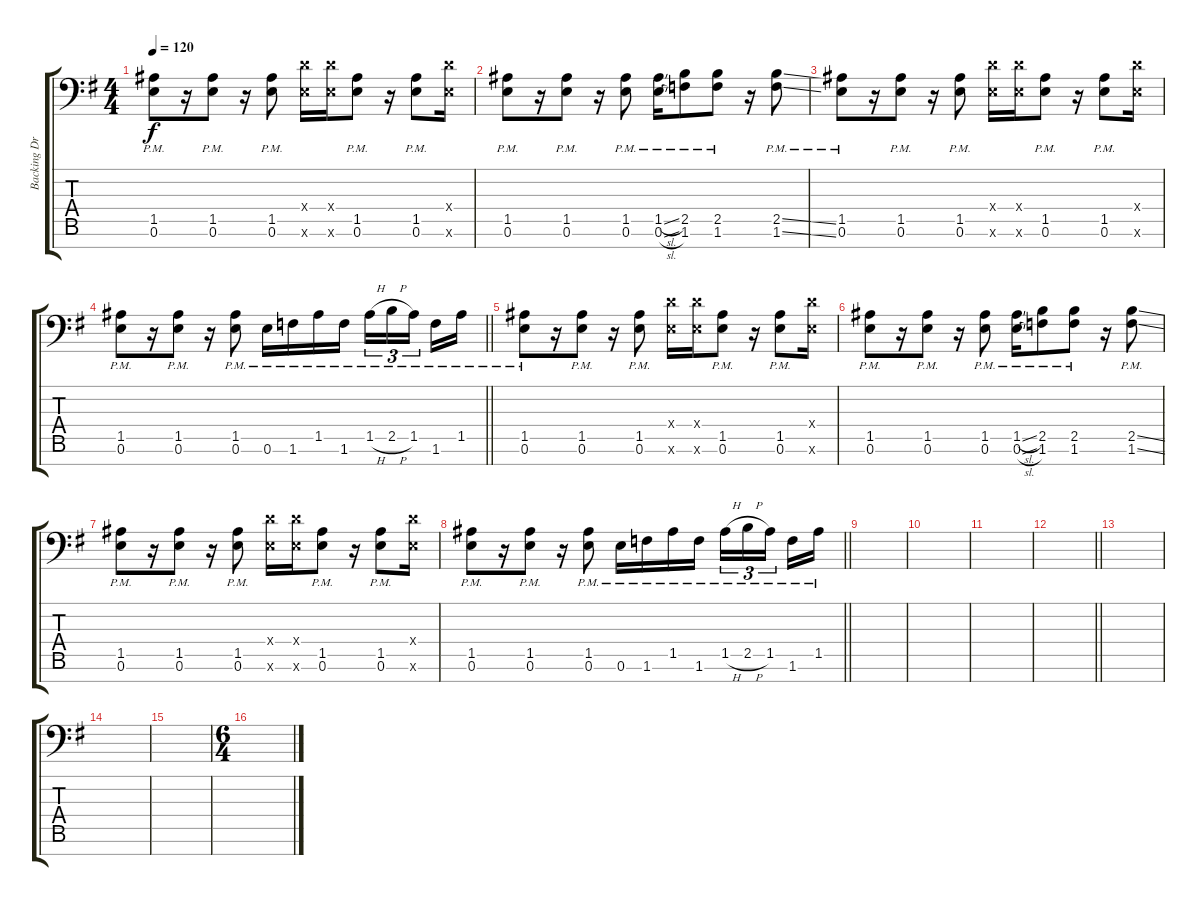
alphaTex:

\track ("Backing Dropped A" "Backing Dr") {instrument distortionguitar}
\staff {score tabs}
\tuning (E4 B3 G3 D3 A2 E2 A1) {hide}
\ts (4 4)
\section ("" "")
\tempo 120
\clef f4
\ks eminor
(1.5{pm} 0.6{pm}).8{dy f} r.16 (1.5{pm} 0.6{pm}).8 r.16 (1.5{pm} 0.6{pm}).8 (0.4{x} 0.6{x}).16 (0.4{x} 0.6{x}).16 (1.5{pm} 0.6{pm}).8 r.16 (1.5{pm} 0.6{pm}).8 (0.4{x} 0.6{x}).16 |
(1.5{pm} 0.6{pm}).8 r.16 (1.5{pm} 0.6{pm}).8 r.16 (1.5{pm} 0.6{pm}).8 (1.5{sl pm} 0.6{sl pm}).16 (2.5{pm} 1.6{pm}).8 (2.5{pm} 1.6{pm}).8 r.16 (2.5{ss pm} 1.6{ss pm}).8 |
(1.5{pm} 0.6{pm}).8 r.16 (1.5{pm} 0.6{pm}).8 r.16 (1.5{pm} 0.6{pm}).8 (0.4{x} 0.6{x}).16 (0.4{x} 0.6{x}).16 (1.5{pm} 0.6{pm}).8 r.16 (1.5{pm} 0.6{pm}).8 (0.4{x} 0.6{x}).16 |
\barLineRight lightlight
(1.5{pm} 0.6{pm}).8 r.16 (1.5{pm} 0.6{pm}).8 r.16 (1.5{pm} 0.6{pm}).8 0.6{pm}.16 1.6{pm}.16 1.5{pm}.16 1.6{pm}.16 1.5{h pm}.16{tu (3 2)} 2.5{h pm}.16{tu (3 2)} 1.5{pm}.16{tu (3 2) beam splitsecondary} 1.6{pm}.16 1.5{pm}.16 |
(1.5{pm} 0.6{pm}).8 r.16 (1.5{pm} 0.6{pm}).8 r.16 (1.5{pm} 0.6{pm}).8 (0.4{x} 0.6{x}).16 (0.4{x} 0.6{x}).16 (1.5{pm} 0.6{pm}).8 r.16 (1.5{pm} 0.6{pm}).8 (0.4{x} 0.6{x}).16 |
(1.5{pm} 0.6{pm}).8 r.16 (1.5{pm} 0.6{pm}).8 r.16 (1.5{pm} 0.6{pm}).8 (1.5{sl pm} 0.6{sl pm}).16 (2.5{pm} 1.6{pm}).8 (2.5{pm} 1.6{pm}).8 r.16 (2.5{ss pm} 1.6{ss pm}).8 |
(1.5{pm} 0.6{pm}).8 r.16 (1.5{pm} 0.6{pm}).8 r.16 (1.5{pm} 0.6{pm}).8 (0.4{x} 0.6{x}).16 (0.4{x} 0.6{x}).16 (1.5{pm} 0.6{pm}).8 r.16 (1.5{pm} 0.6{pm}).8 (0.4{x} 0.6{x}).16 |
\barLineRight lightlight
(1.5{pm} 0.6{pm}).8 r.16 (1.5{pm} 0.6{pm}).8 r.16 (1.5{pm} 0.6{pm}).8 0.6{pm}.16 1.6{pm}.16 1.5{pm}.16 1.6{pm}.16 1.5{h pm}.16{tu (3 2)} 2.5{h pm}.16{tu (3 2)} 1.5{pm}.16{tu (3 2) beam splitsecondary} 1.6{pm}.16 1.5{pm}.16 |
|
|
|
\barLineRight lightlight
|
|
|
|
\ts (6 4)
